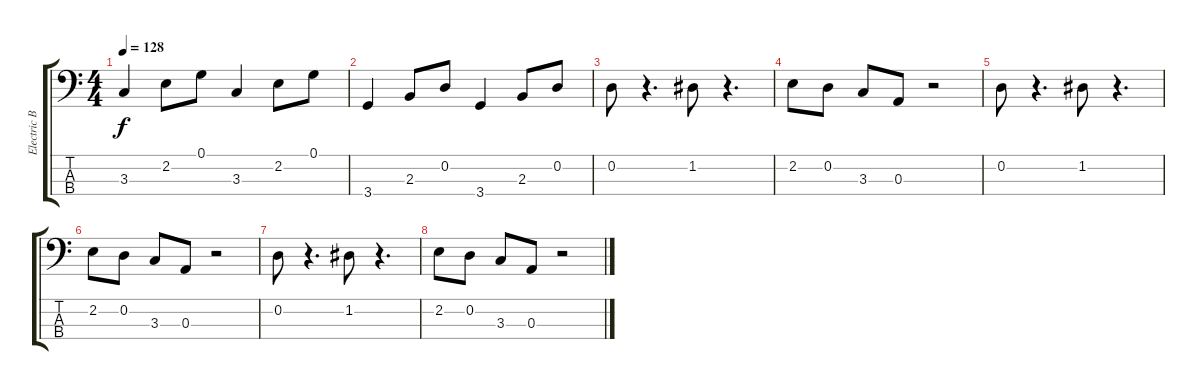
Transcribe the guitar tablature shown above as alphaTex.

\track ("Electric Bass (finge" "Electric B") {instrument electricbassfinger}
\staff {score tabs}
\tuning (G2 D2 A1 E1) {hide}
\ts (4 4)
\tempo 128
\clef f4
\ks c
3.3.4{dy f} 2.2.8 0.1.8 3.3.4 2.2.8 0.1.8 |
3.4.4 2.3.8 0.2.8 3.4.4 2.3.8 0.2.8 |
0.2.8 r.4{d} 1.2.8 r.4{d} |
2.2.8 0.2.8 3.3.8 0.3.8 r.2 |
0.2.8 r.4{d} 1.2.8 r.4{d} |
2.2.8 0.2.8 3.3.8 0.3.8 r.2 |
0.2.8 r.4{d} 1.2.8 r.4{d} |
2.2.8 0.2.8 3.3.8 0.3.8 r.2
